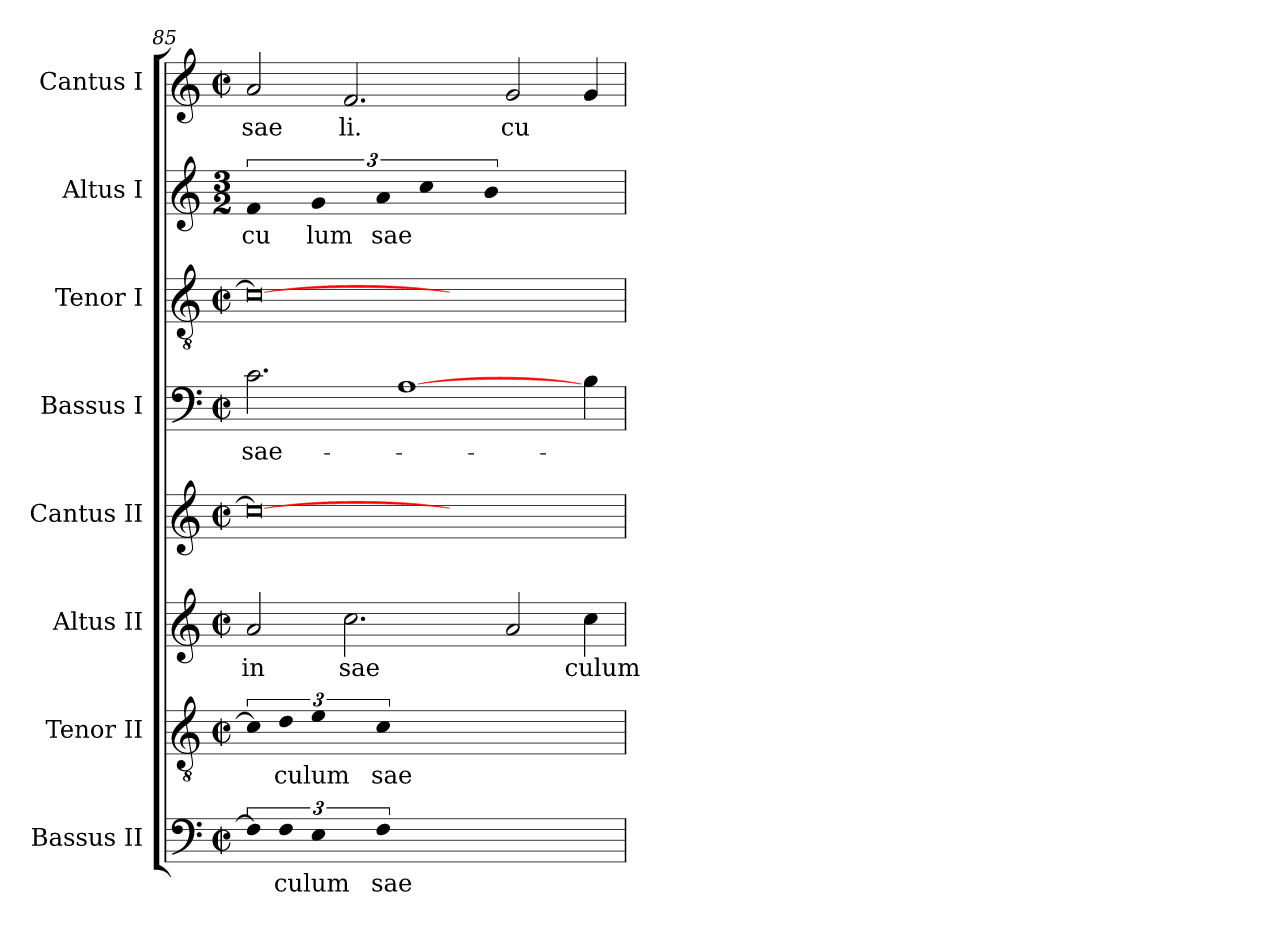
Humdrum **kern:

**kern	**text	**kern	**text	**kern	**text	**kern	**kern	**text	**kern	**kern	**text	**kern	**text
*part8	*part8	*part7	*part7	*part6	*part6	*part5	*part4	*part4	*part3	*part2	*part2	*part1	*part1
*staff8	*staff8	*staff7	*staff7	*staff6	*staff6	*staff5	*staff4	*staff4	*staff3	*staff2	*staff2	*staff1	*staff1
*I"Bassus II	*	*I"Tenor II	*	*I"Altus II	*	*I"Cantus II	*I"Bassus I	*	*I"Tenor I	*I"Altus I	*	*I"Cantus I	*
*clefF4	*	*clefGv2	*	*clefG2	*	*clefG2	*clefF4	*	*clefGv2	*clefG2	*	*clefG2	*
*M2/2	*	*M2/2	*	*M2/2	*	*M2/2	*M2/2	*	*M2/2	*M3/2	*	*M2/2	*
*met(c|)	*	*met(c|)	*	*met(c|)	*	*met(c|)	*met(c|)	*	*met(c|)	*	*	*met(c|)	*
=85	=85	=85	=85	=85	=85	=85	=85	=85	=85	=85	=85	=85	=85
!LO:N:vis=4	!	!LO:N:vis=4	!	!	!LO:LY:b:cj	!LO:N:vis=0	!	!LO:LY:b	!LO:N:vis=0	!LO:N:vis=2	!LO:LY:b:cj	!	!LO:LY:b:cj
6F\]	.	6c\]	.	2a/	in	1cc_>	2.c\	sae-	1c_>	3f/	cu	2a/	sae
!LO:N:vis=4	!LO:LY:b	!LO:N:vis=4	!LO:LY:b	!	!	!	!	!	!	!	!	!	!
6F\	culum	6d\	culum	.	.	.	.	.	.	.	.	.	.
!LO:N:vis=2	!	!LO:N:vis=2	!	!	!	!	!	!	!	!LO:N:vis=2	!LO:LY:b:cj	!	!
3E\	.	3e\	.	.	.	.	.	.	.	3g/	lum	.	.
!	!	!	!	!	!LO:LY:b:cj	!	!	!	!	!	!	!	!LO:LY:b:cj
.	.	.	.	2.cc\	sae	.	.	.	.	.	.	2.f/	li.
!LO:N:vis=1	!LO:LY:b:cj	!LO:N:vis=1	!LO:LY:b:cj	!	!	!	!	!	!	!LO:N:vis=4	!LO:LY:b	!	!
3%2F	sae	3%2c	sae	.	.	.	.	.	.	6a/	sae	.	.
.	.	.	.	.	.	.	[>1A	.	.	.	.	.	.
!	!	!	!	!	!	!	!	!	!	!LO:N:vis=2	!	!	!
.	.	.	.	.	.	.	.	.	.	3cc\	.	.	.
.	.	.	.	.	.	1ryy	.	.	1ryy	.	.	.	.
!	!	!	!	!	!	!	!	!	!	!LO:N:vis=4	!	!	!
.	.	.	.	.	.	.	.	.	.	6b\	.	.	.
!	!	!	!	!	!	!	!	!	!	!	!	!	!LO:LY:b:cj
.	.	.	.	2a/	.	.	.	.	.	.	.	2g/	cu
3%2ryy	.	3%2ryy	.	.	.	.	.	.	.	3%2ryy	.	.	.
!	!	!	!	!	!LO:LY:b	!	!	!	!	!	!	!	!
.	.	.	.	4cc\	culum	.	4B\	.	.	.	.	4g/	.
=	=	=	=	=	=	=	=	=	=	=	=	=	=
*-	*-	*-	*-	*-	*-	*-	*-	*-	*-	*-	*-	*-	*-
